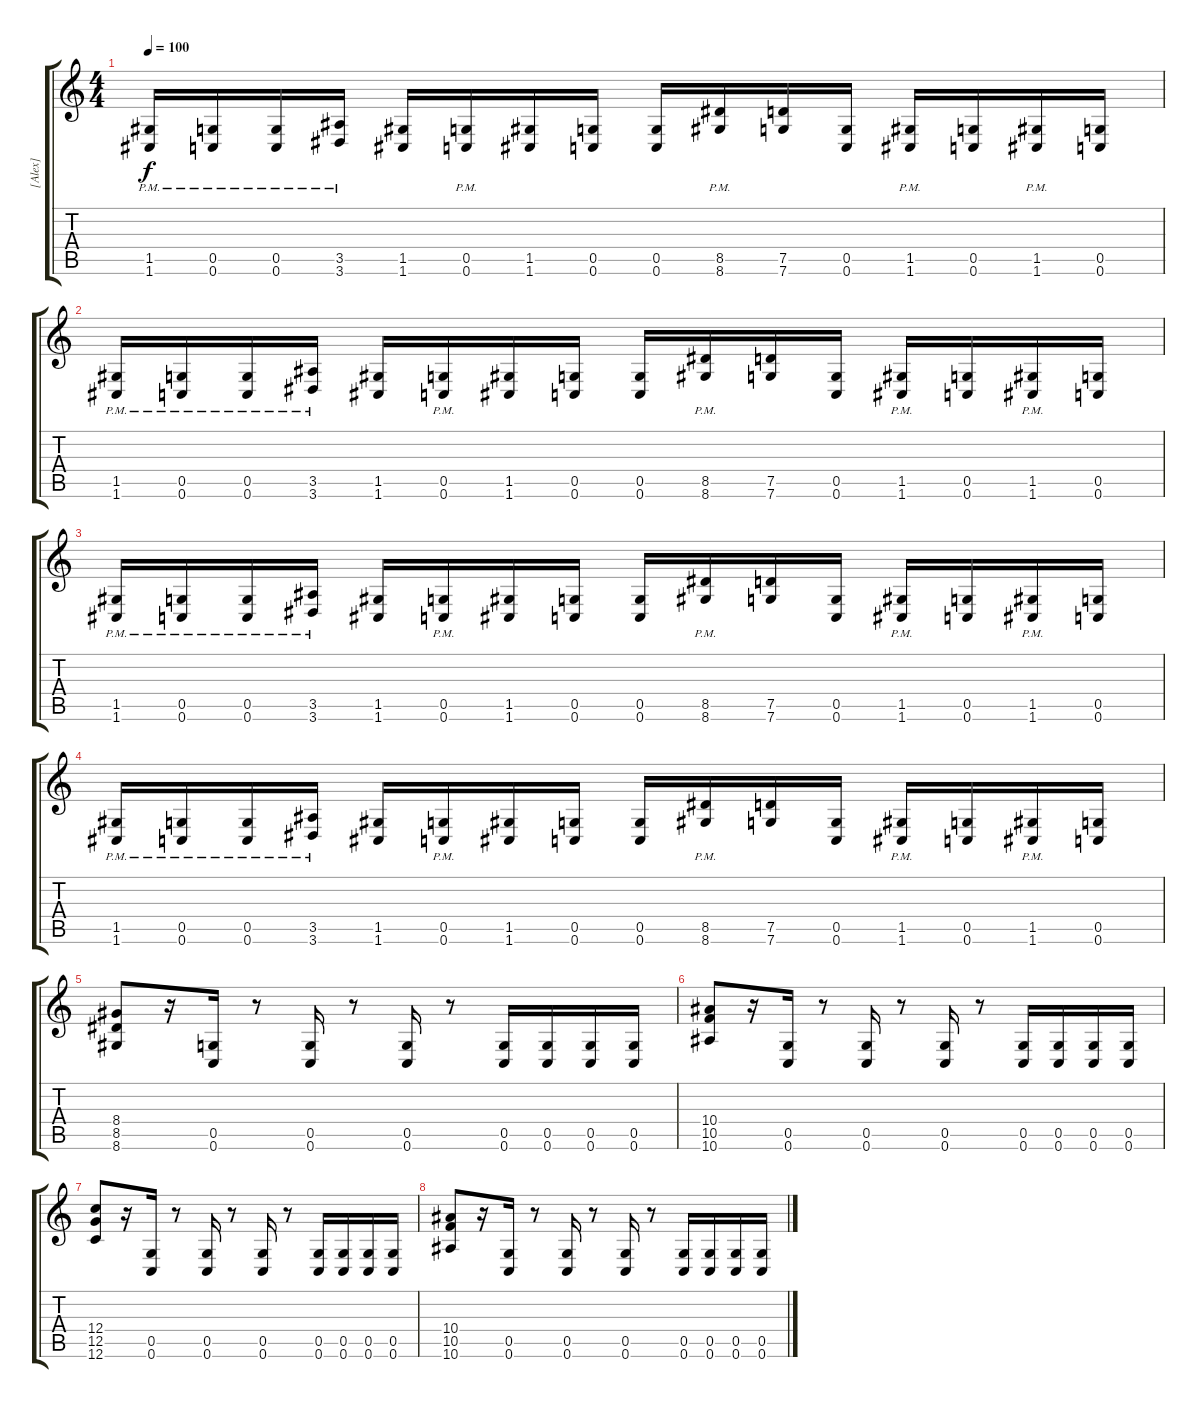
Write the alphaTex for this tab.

\track ("[Alex]" "[Alex]") {instrument overdrivenguitar}
\staff {score tabs}
\tuning (D4 A3 F3 C3 G2 C2) {hide}
\ts (4 4)
\tempo 100
\clef g2
\ks c
(1.5{pm} 1.6{pm}).16{dy f} (0.5{pm} 0.6{pm}).16 (0.5{pm} 0.6{pm}).16 (3.5{pm} 3.6{pm}).16 (1.5 1.6).16 (0.5{pm} 0.6{pm}).16 (1.5 1.6).16 (0.5 0.6).16 (0.5 0.6).16 (8.5{pm} 8.6{pm}).16 (7.5 7.6).16 (0.5 0.6).16 (1.5{pm} 1.6{pm}).16 (0.5 0.6).16 (1.5{pm} 1.6{pm}).16 (0.5 0.6).16 |
(1.5{pm} 1.6{pm}).16 (0.5{pm} 0.6{pm}).16 (0.5{pm} 0.6{pm}).16 (3.5{pm} 3.6{pm}).16 (1.5 1.6).16 (0.5{pm} 0.6{pm}).16 (1.5 1.6).16 (0.5 0.6).16 (0.5 0.6).16 (8.5{pm} 8.6{pm}).16 (7.5 7.6).16 (0.5 0.6).16 (1.5{pm} 1.6{pm}).16 (0.5 0.6).16 (1.5{pm} 1.6{pm}).16 (0.5 0.6).16 |
(1.5{pm} 1.6{pm}).16 (0.5{pm} 0.6{pm}).16 (0.5{pm} 0.6{pm}).16 (3.5{pm} 3.6{pm}).16 (1.5 1.6).16 (0.5{pm} 0.6{pm}).16 (1.5 1.6).16 (0.5 0.6).16 (0.5 0.6).16 (8.5{pm} 8.6{pm}).16 (7.5 7.6).16 (0.5 0.6).16 (1.5{pm} 1.6{pm}).16 (0.5 0.6).16 (1.5{pm} 1.6{pm}).16 (0.5 0.6).16 |
(1.5{pm} 1.6{pm}).16 (0.5{pm} 0.6{pm}).16 (0.5{pm} 0.6{pm}).16 (3.5{pm} 3.6{pm}).16 (1.5 1.6).16 (0.5{pm} 0.6{pm}).16 (1.5 1.6).16 (0.5 0.6).16 (0.5 0.6).16 (8.5{pm} 8.6{pm}).16 (7.5 7.6).16 (0.5 0.6).16 (1.5{pm} 1.6{pm}).16 (0.5 0.6).16 (1.5{pm} 1.6{pm}).16 (0.5 0.6).16 |
(8.4 8.5 8.6).8 r.16 (0.5 0.6).16 r.8 (0.5 0.6).16 r.8 (0.5 0.6).16 r.8 (0.5 0.6).16 (0.5 0.6).16 (0.5 0.6).16 (0.5 0.6).16 |
(10.4 10.5 10.6).8 r.16 (0.5 0.6).16 r.8 (0.5 0.6).16 r.8 (0.5 0.6).16 r.8 (0.5 0.6).16 (0.5 0.6).16 (0.5 0.6).16 (0.5 0.6).16 |
(12.4 12.5 12.6).8 r.16 (0.5 0.6).16 r.8 (0.5 0.6).16 r.8 (0.5 0.6).16 r.8 (0.5 0.6).16 (0.5 0.6).16 (0.5 0.6).16 (0.5 0.6).16 |
(10.4 10.5 10.6).8 r.16 (0.5 0.6).16 r.8 (0.5 0.6).16 r.8 (0.5 0.6).16 r.8 (0.5 0.6).16 (0.5 0.6).16 (0.5 0.6).16 (0.5 0.6).16
